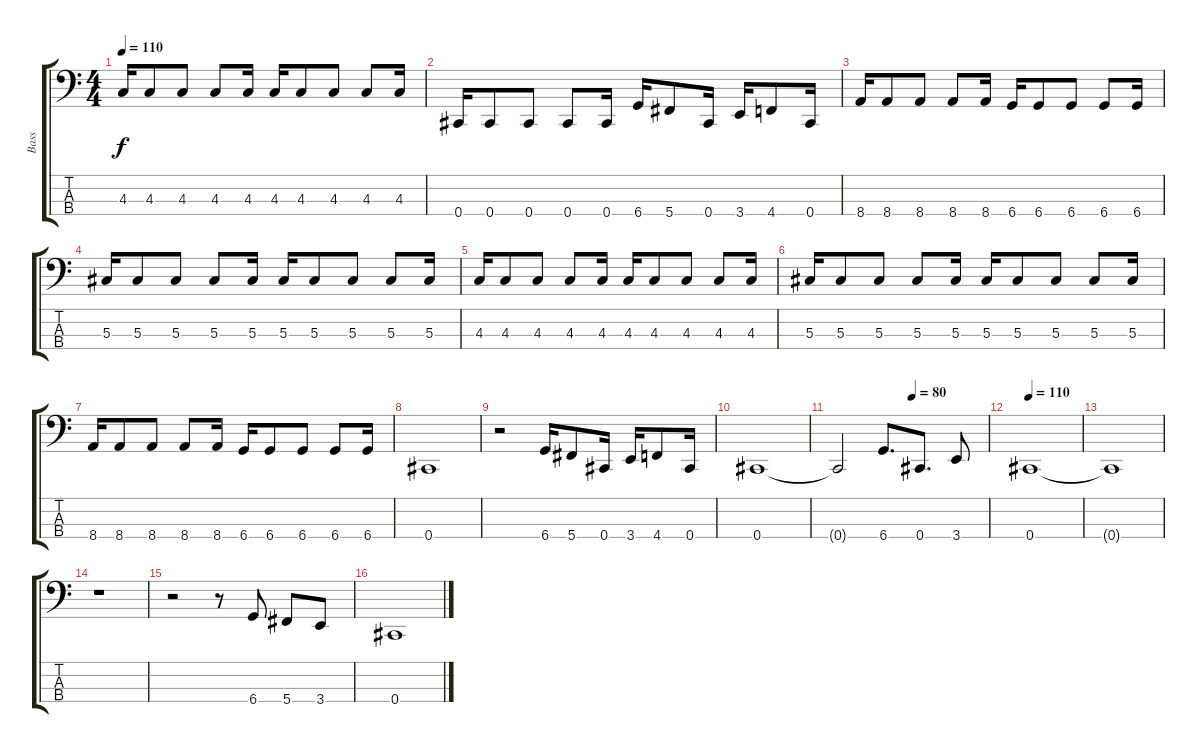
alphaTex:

\track ("Bass" "Bass") {instrument electricbasspick}
\staff {score tabs}
\tuning (Gb2 Db2 Ab1 Db1) {hide}
\ts (4 4)
\tempo 110
\clef f4
\ks c
4.3.16{dy f} 4.3.8 4.3.8 4.3.8 4.3.16 4.3.16 4.3.8 4.3.8 4.3.8 4.3.16 |
0.4.16 0.4.8 0.4.8 0.4.8 0.4.16 6.4.16 5.4.8 0.4.16 3.4.16 4.4.8 0.4.16 |
8.4.16 8.4.8 8.4.8 8.4.8 8.4.16 6.4.16 6.4.8 6.4.8 6.4.8 6.4.16 |
5.3.16 5.3.8 5.3.8 5.3.8 5.3.16 5.3.16 5.3.8 5.3.8 5.3.8 5.3.16 |
4.3.16 4.3.8 4.3.8 4.3.8 4.3.16 4.3.16 4.3.8 4.3.8 4.3.8 4.3.16 |
5.3.16 5.3.8 5.3.8 5.3.8 5.3.16 5.3.16 5.3.8 5.3.8 5.3.8 5.3.16 |
8.4.16 8.4.8 8.4.8 8.4.8 8.4.16 6.4.16 6.4.8 6.4.8 6.4.8 6.4.16 |
0.4.1 |
r.2 6.4.16 5.4.8 0.4.16 3.4.16 4.4.8 0.4.16 |
0.4.1 |
\tempo (80 0.5)
0.4{t}.2 6.4.8{d} 0.4.8{d} 3.4.8 |
\tempo 110
0.4.1 |
0.4{t}.1 |
r.1 |
r.2 r.8 6.4.8 5.4.8 3.4.8 |
0.4.1
